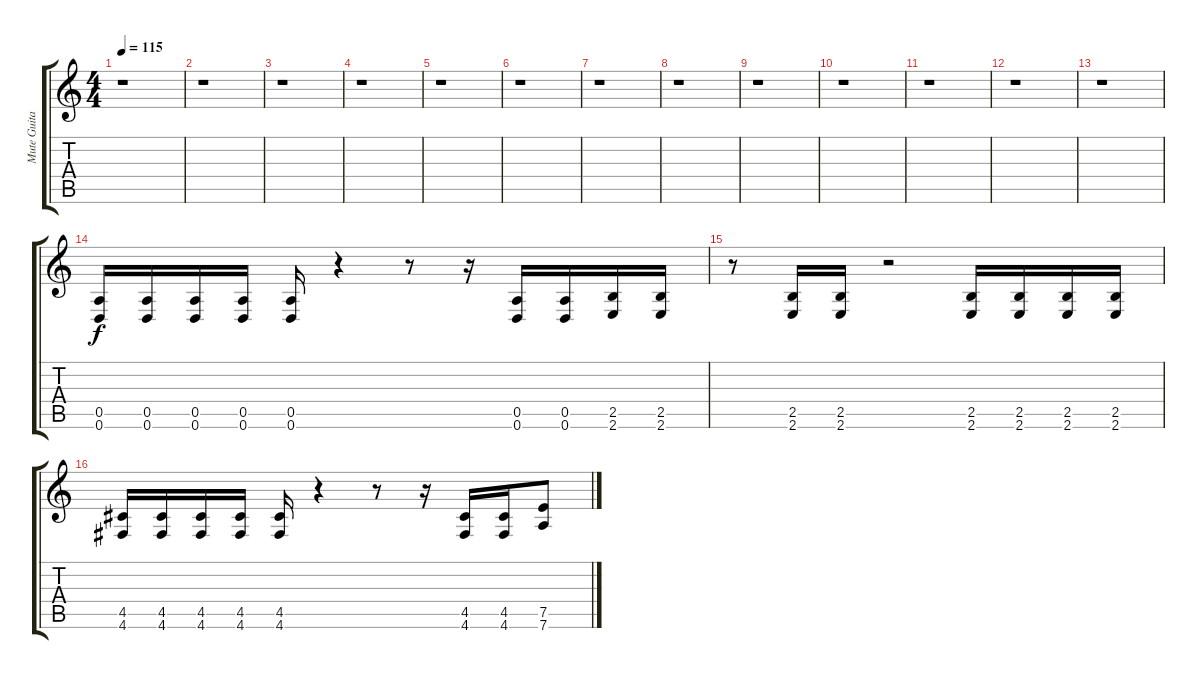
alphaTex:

\track ("Mute Guitar" "Mute Guita") {instrument electricguitarmuted}
\staff {score tabs}
\tuning (E4 B3 G3 D3 A2 D2) {hide}
\ts (4 4)
\tempo 115
\clef g2
\ks c
r.1{dy f} |
r.1 |
r.1 |
r.1 |
r.1 |
r.1 |
r.1 |
r.1 |
r.1 |
r.1 |
r.1 |
r.1 |
r.1 |
(0.5 0.6).16 (0.5 0.6).16 (0.5 0.6).16 (0.5 0.6).16 (0.5 0.6).16 r.4 r.8 r.16 (0.5 0.6).16 (0.5 0.6).16 (2.5 2.6).16 (2.5 2.6).16 |
r.8 (2.5 2.6).16 (2.5 2.6).16 r.2 (2.5 2.6).16 (2.5 2.6).16 (2.5 2.6).16 (2.5 2.6).16 |
(4.5 4.6).16 (4.5 4.6).16 (4.5 4.6).16 (4.5 4.6).16 (4.5 4.6).16 r.4 r.8 r.16 (4.5 4.6).16 (4.5 4.6).16 (7.5 7.6).8
